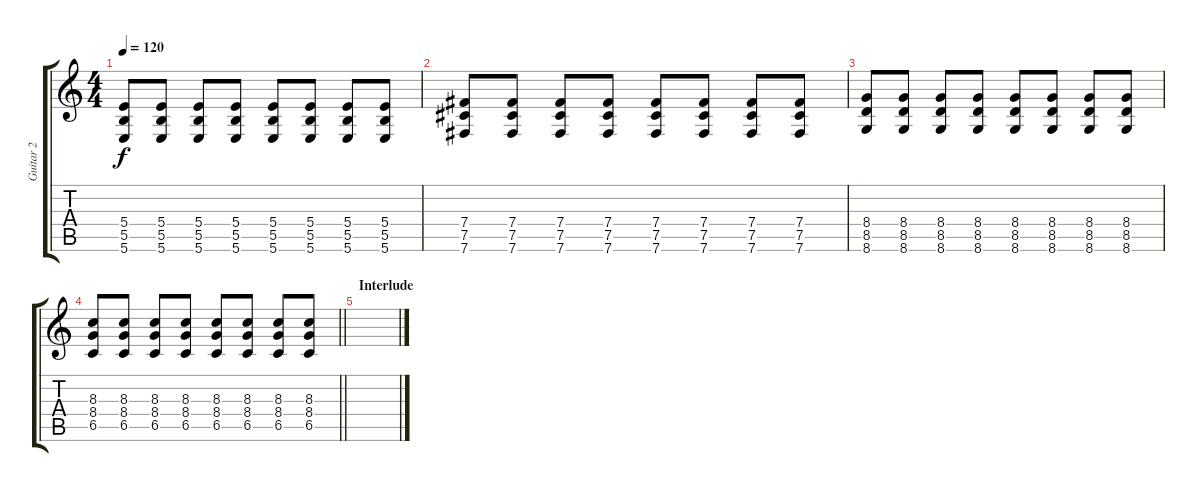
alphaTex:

\track ("Guitar 2" "Guitar 2") {instrument overdrivenguitar}
\staff {score tabs}
\tuning (Db4 Ab3 E3 B2 Gb2 B1) {hide}
\ts (4 4)
\tempo 120
\clef g2
\ks c
(5.4 5.5 5.6).8{dy f} (5.4 5.5 5.6).8 (5.4 5.5 5.6).8 (5.4 5.5 5.6).8 (5.4 5.5 5.6).8 (5.4 5.5 5.6).8 (5.4 5.5 5.6).8 (5.4 5.5 5.6).8 |
(7.4 7.5 7.6).8 (7.4 7.5 7.6).8 (7.4 7.5 7.6).8 (7.4 7.5 7.6).8 (7.4 7.5 7.6).8 (7.4 7.5 7.6).8 (7.4 7.5 7.6).8 (7.4 7.5 7.6).8 |
(8.4 8.5 8.6).8 (8.4 8.5 8.6).8 (8.4 8.5 8.6).8 (8.4 8.5 8.6).8 (8.4 8.5 8.6).8 (8.4 8.5 8.6).8 (8.4 8.5 8.6).8 (8.4 8.5 8.6).8 |
\barLineRight lightlight
(8.3 8.4 6.5).8 (8.3 8.4 6.5).8 (8.3 8.4 6.5).8 (8.3 8.4 6.5).8 (8.3 8.4 6.5).8 (8.3 8.4 6.5).8 (8.3 8.4 6.5).8 (8.3 8.4 6.5).8 |
\section ("" "Interlude")
